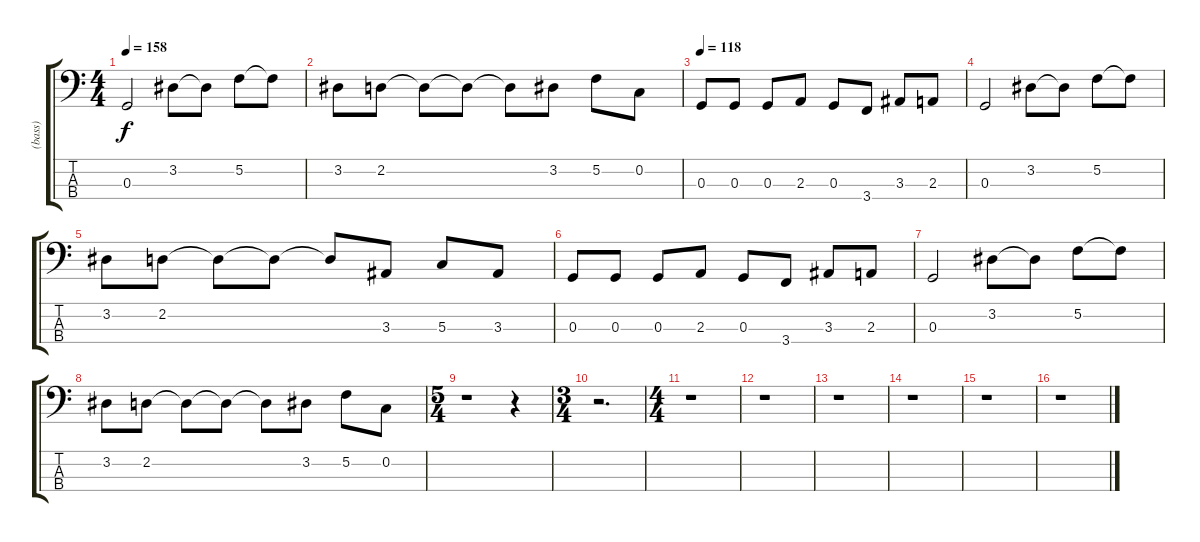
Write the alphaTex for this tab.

\track ("(bass)" "(bass)") {instrument electricbassfinger}
\staff {score tabs}
\tuning (F2 C2 G1 D1) {hide}
\ts (4 4)
\tempo 158
\clef f4
\ks c
0.3.2{dy f} 3.2.8 3.2{t}.8 5.2.8 5.2{t}.8 |
3.2.8 2.2.8 2.2{t}.8 2.2{t}.8 2.2{t}.8 3.2.8 5.2.8 0.2.8 |
\tempo 118
0.3.8 0.3.8 0.3.8 2.3.8 0.3.8 3.4.8 3.3.8 2.3.8 |
0.3.2 3.2.8 3.2{t}.8 5.2.8 5.2{t}.8 |
3.2.8 2.2.8 2.2{t}.8 2.2{t}.8 2.2{t}.8 3.3.8 5.3.8 3.3.8 |
0.3.8 0.3.8 0.3.8 2.3.8 0.3.8 3.4.8 3.3.8 2.3.8 |
0.3.2 3.2.8 3.2{t}.8 5.2.8 5.2{t}.8 |
3.2.8 2.2.8 2.2{t}.8 2.2{t}.8 2.2{t}.8 3.2.8 5.2.8 0.2.8 |
\ts (5 4)
r.1 r.4 |
\ts (3 4)
r.2{d} |
\ts (4 4)
r.1 |
r.1 |
r.1 |
r.1 |
r.1 |
r.1
